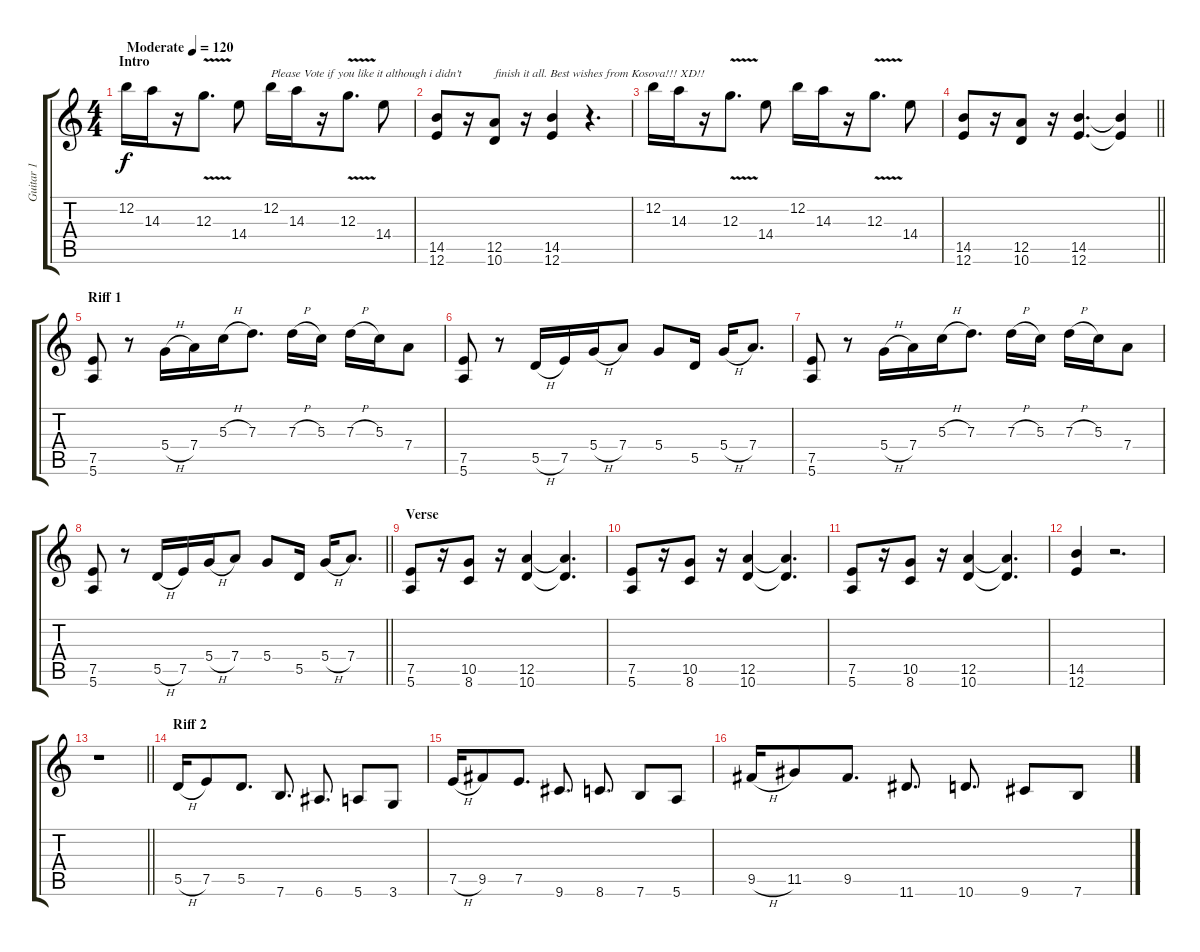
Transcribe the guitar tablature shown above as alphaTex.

\track ("Guitar 1" "Guitar 1") {instrument distortionguitar}
\staff {score tabs}
\tuning (E4 B3 G3 D3 A2 E2) {hide}
\ts (4 4)
\section ("" "Intro")
\tempo (120 "Moderate")
\clef g2
\ks c
12.2.16{dy f instrument distortionguitar} 14.3.16 r.16 12.3{v}.8{d} 14.4.8 12.2.16{txt "Please Vote if you like it although i didn't"} 14.3.16 r.16 12.3{v}.8{d} 14.4.8 |
(14.5 12.6).8 r.16 (12.5 10.6).8{txt "finish it all. Best wishes from Kosova!!! XD!!"} r.16 (14.5 12.6).4 r.4{d} |
12.2.16 14.3.16 r.16 12.3{v}.8{d} 14.4.8 12.2.16 14.3.16 r.16 12.3{v}.8{d} 14.4.8 |
\barLineRight lightlight
(14.5 12.6).8 r.16 (12.5 10.6).8 r.16 (14.5 12.6).4{d} (14.5{t} 12.6{t}).4 |
\section ("" "Riff 1")
(7.5 5.6).8 r.8 5.4{h}.16 7.4.16 5.3{h}.16 7.3.8{d} 7.3{h}.16 5.3.16 7.3{h}.16 5.3.16 7.4.8 |
(7.5 5.6).8 r.8 5.5{h}.16 7.5.16 5.4{h}.16 7.4.8 5.4.8 5.5.16 5.4{h}.16 7.4.8{d} |
(7.5 5.6).8 r.8 5.4{h}.16 7.4.16 5.3{h}.16 7.3.8{d} 7.3{h}.16 5.3.16 7.3{h}.16 5.3.16 7.4.8 |
\barLineRight lightlight
(7.5 5.6).8 r.8 5.5{h}.16 7.5.16 5.4{h}.16 7.4.8 5.4.8 5.5.16 5.4{h}.16 7.4.8{d} |
\section ("" "Verse")
(7.5 5.6).8 r.16 (10.5 8.6).8 r.16 (12.5 10.6).4 (12.5{t} 10.6{t}).4{d} |
(7.5 5.6).8 r.16 (10.5 8.6).8 r.16 (12.5 10.6).4 (12.5{t} 10.6{t}).4{d} |
(7.5 5.6).8 r.16 (10.5 8.6).8 r.16 (12.5 10.6).4 (12.5{t} 10.6{t}).4{d} |
(14.5 12.6).4 r.2{d} |
\barLineRight lightlight
r.1 |
\section ("" "Riff 2")
5.5{h}.16 7.5.8 5.5.8{d} 7.6.8{d} 6.6.8{d} 5.6.8 3.6.8 |
7.5{h}.16 9.5.8 7.5.8{d} 9.6.8{d} 8.6.8{d} 7.6.8 5.6.8 |
9.5{h}.16 11.5.8 9.5.8{d} 11.6.8{d} 10.6.8{d} 9.6.8 7.6.8
